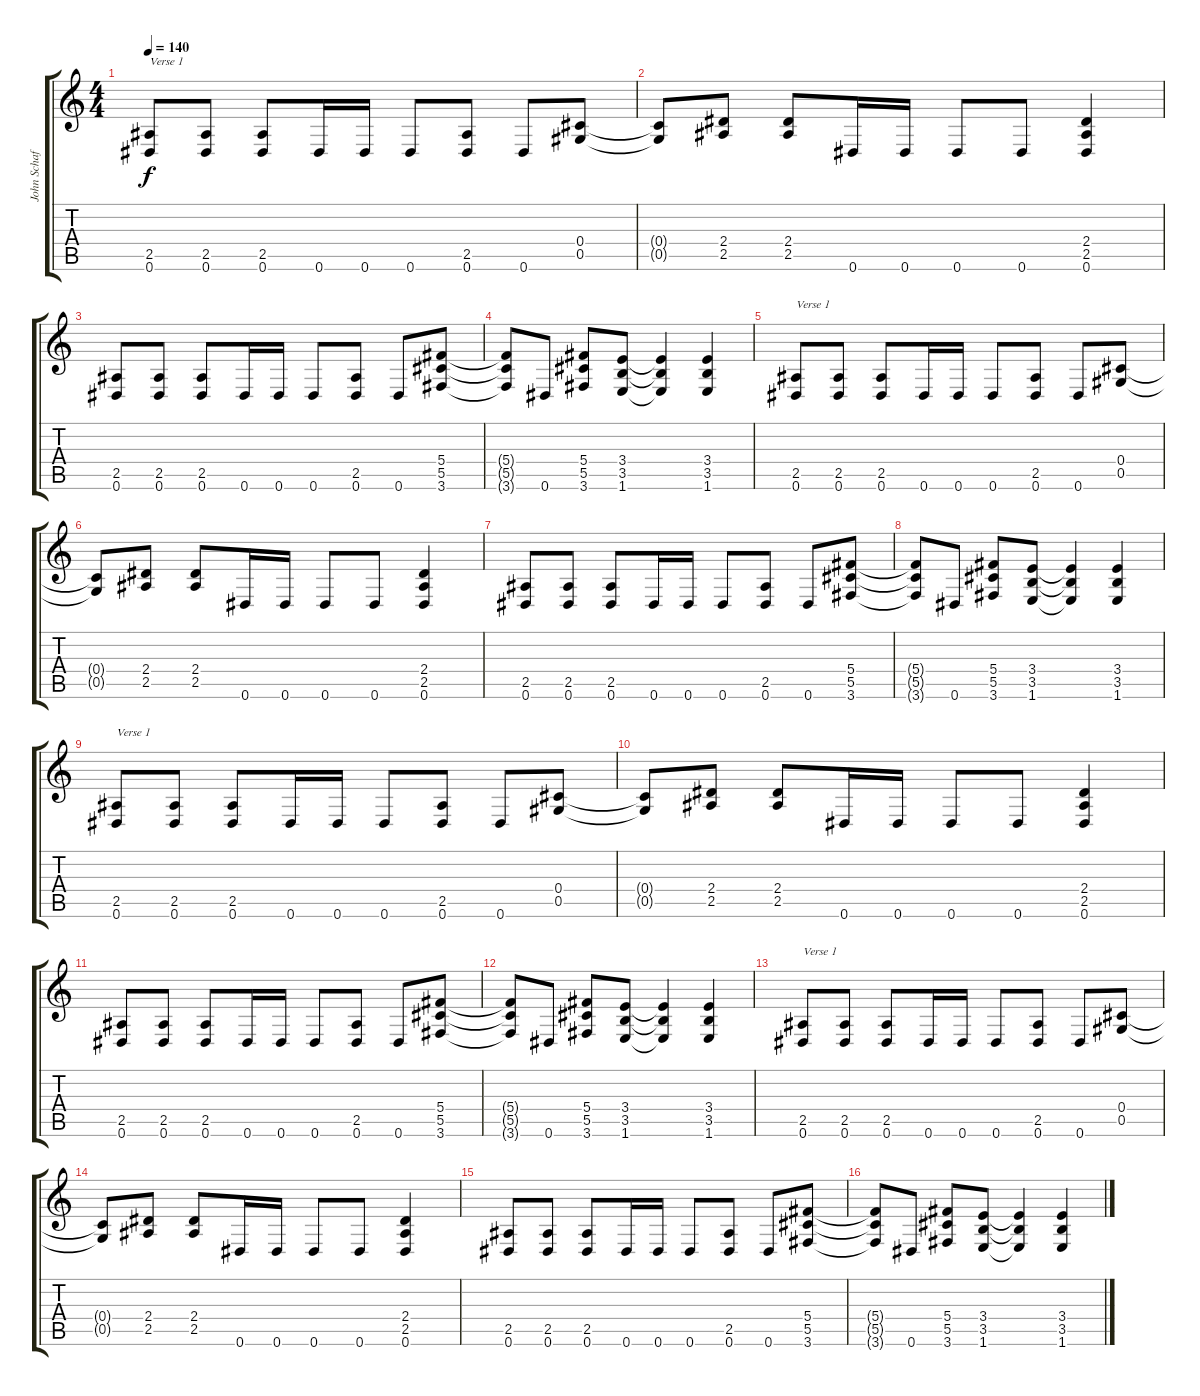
\track ("John Schaffer" "John Schaf") {instrument distortionguitar}
\staff {score tabs}
\tuning (Eb4 Bb3 Gb3 Db3 Ab2 Eb2) {hide}
\ts (4 4)
\tempo 140
\clef g2
\ks c
(2.5 0.6).8{txt "Verse 1" dy f} (2.5 0.6).8 (2.5 0.6).8 0.6.16 0.6.16 0.6.8 (2.5 0.6).8 0.6.8 (0.4 0.5).8 |
(0.4{t} 0.5{t}).8 (2.4 2.5).8 (2.4 2.5).8 0.6.16 0.6.16 0.6.8 0.6.8 (2.4 2.5 0.6).4 |
(2.5 0.6).8 (2.5 0.6).8 (2.5 0.6).8 0.6.16 0.6.16 0.6.8 (2.5 0.6).8 0.6.8 (5.4 5.5 3.6).8 |
(5.4{t} 5.5{t} 3.6{t}).8 0.6.8 (5.4 5.5 3.6).8 (3.4 3.5 1.6).8 (3.4{t} 3.5{t} 1.6{t}).4 (3.4 3.5 1.6).4 |
(2.5 0.6).8{txt "Verse 1"} (2.5 0.6).8 (2.5 0.6).8 0.6.16 0.6.16 0.6.8 (2.5 0.6).8 0.6.8 (0.4 0.5).8 |
(0.4{t} 0.5{t}).8 (2.4 2.5).8 (2.4 2.5).8 0.6.16 0.6.16 0.6.8 0.6.8 (2.4 2.5 0.6).4 |
(2.5 0.6).8 (2.5 0.6).8 (2.5 0.6).8 0.6.16 0.6.16 0.6.8 (2.5 0.6).8 0.6.8 (5.4 5.5 3.6).8 |
(5.4{t} 5.5{t} 3.6{t}).8 0.6.8 (5.4 5.5 3.6).8 (3.4 3.5 1.6).8 (3.4{t} 3.5{t} 1.6{t}).4 (3.4 3.5 1.6).4 |
(2.5 0.6).8{txt "Verse 1"} (2.5 0.6).8 (2.5 0.6).8 0.6.16 0.6.16 0.6.8 (2.5 0.6).8 0.6.8 (0.4 0.5).8 |
(0.4{t} 0.5{t}).8 (2.4 2.5).8 (2.4 2.5).8 0.6.16 0.6.16 0.6.8 0.6.8 (2.4 2.5 0.6).4 |
(2.5 0.6).8 (2.5 0.6).8 (2.5 0.6).8 0.6.16 0.6.16 0.6.8 (2.5 0.6).8 0.6.8 (5.4 5.5 3.6).8 |
(5.4{t} 5.5{t} 3.6{t}).8 0.6.8 (5.4 5.5 3.6).8 (3.4 3.5 1.6).8 (3.4{t} 3.5{t} 1.6{t}).4 (3.4 3.5 1.6).4 |
(2.5 0.6).8{txt "Verse 1"} (2.5 0.6).8 (2.5 0.6).8 0.6.16 0.6.16 0.6.8 (2.5 0.6).8 0.6.8 (0.4 0.5).8 |
(0.4{t} 0.5{t}).8 (2.4 2.5).8 (2.4 2.5).8 0.6.16 0.6.16 0.6.8 0.6.8 (2.4 2.5 0.6).4 |
(2.5 0.6).8 (2.5 0.6).8 (2.5 0.6).8 0.6.16 0.6.16 0.6.8 (2.5 0.6).8 0.6.8 (5.4 5.5 3.6).8 |
(5.4{t} 5.5{t} 3.6{t}).8 0.6.8 (5.4 5.5 3.6).8 (3.4 3.5 1.6).8 (3.4{t} 3.5{t} 1.6{t}).4 (3.4 3.5 1.6).4
